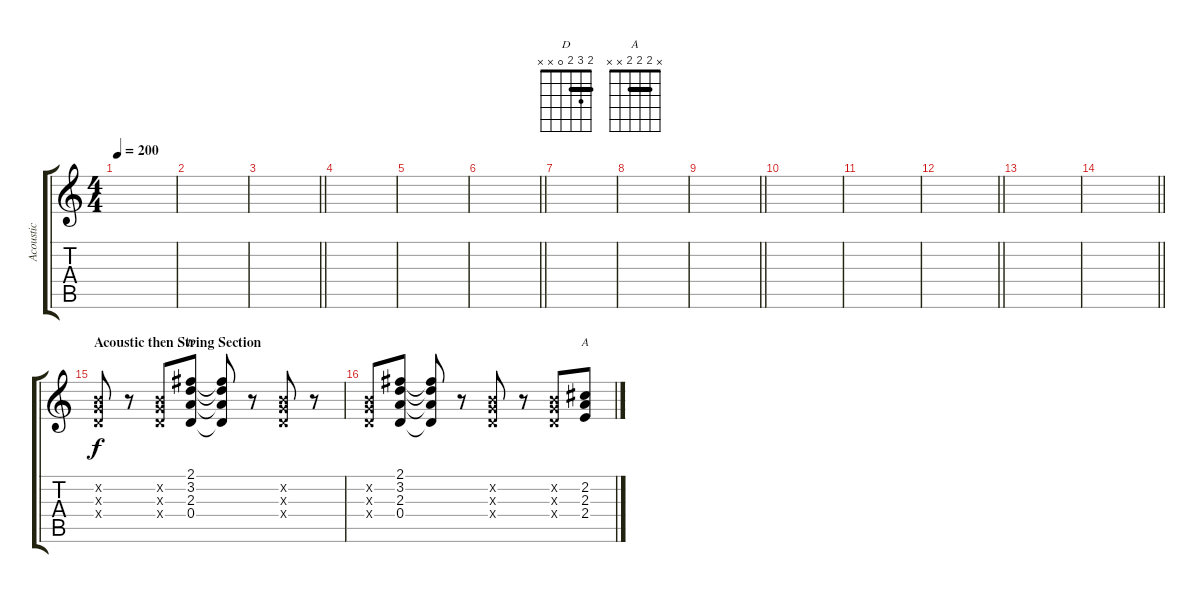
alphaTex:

\track ("Acoustic" "Acoustic") {instrument acousticguitarsteel}
\staff {score tabs}
\tuning (E4 B3 G3 D3 A2 E2) {hide}
\chord ("D" 2 3 2 0 x x) {barre 2}
\chord ("A" x 2 2 2 x x) {barre 2}
\ts (4 4)
\tempo 200
\clef g2
\ks c
|
|
\barLineRight lightlight
|
\section ("" " ")
|
|
\barLineRight lightlight
|
|
|
\barLineRight lightlight
|
|
|
\barLineRight lightlight
|
|
\barLineRight lightlight
|
\section ("" "Acoustic then String Section")
(0.2{x} 0.3{x} 0.4{x}).8 r.8 (0.2{x} 0.3{x} 0.4{x}).8 (2.1 3.2 2.3 0.4).8{ch "D"} (2.1{t} 3.2{t} 2.3{t} 0.4{t}).8 r.8 (0.2{x} 0.3{x} 0.4{x}).8 r.8 |
(0.2{x} 0.3{x} 0.4{x}).8 (2.1 3.2 2.3 0.4).8 (2.1{t} 3.2{t} 2.3{t} 0.4{t}).8 r.8 (0.2{x} 0.3{x} 0.4{x}).8 r.8 (0.2{x} 0.3{x} 0.4{x}).8 (2.2 2.3 2.4).8{ch "A"}
